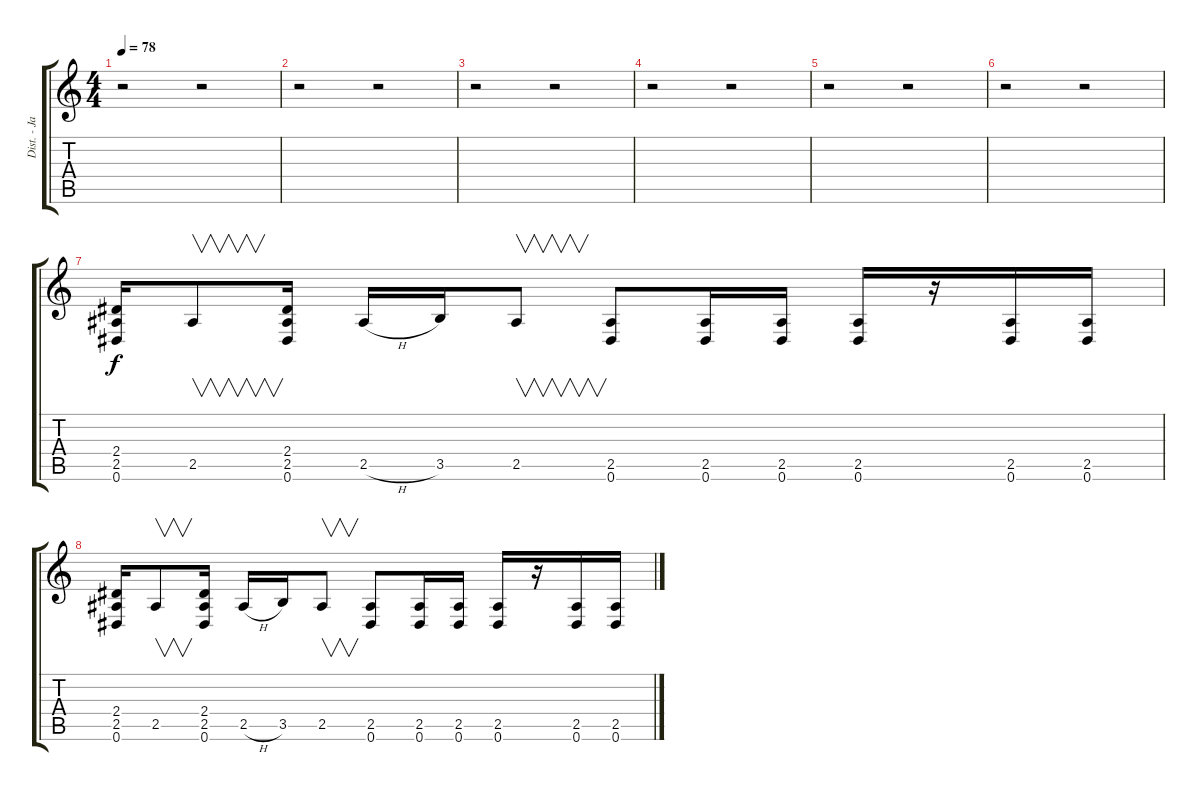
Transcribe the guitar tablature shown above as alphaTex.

\track ("Dist. - James" "Dist. - Ja") {instrument distortionguitar}
\staff {score tabs}
\tuning (Eb4 Bb3 Gb3 Db3 Ab2 Eb2) {hide}
\ts (4 4)
\tempo 78
\clef g2
\ks c
r.2{dy f} r.2 |
r.2 r.2 |
r.2 r.2 |
r.2 r.2 |
r.2 r.2 |
r.2 r.2 |
(2.4 2.5 0.6).16 2.5.8{v} (2.4 2.5 0.6).16 2.5{h}.16 3.5.16 2.5.8{v} (2.5 0.6).8 (2.5 0.6).16 (2.5 0.6).16 (2.5 0.6).16 r.16 (2.5 0.6).16 (2.5 0.6).16 |
(2.4 2.5 0.6).16 2.5.8{v} (2.4 2.5 0.6).16 2.5{h}.16 3.5.16 2.5.8{v} (2.5 0.6).8 (2.5 0.6).16 (2.5 0.6).16 (2.5 0.6).16 r.16 (2.5 0.6).16 (2.5 0.6).16
